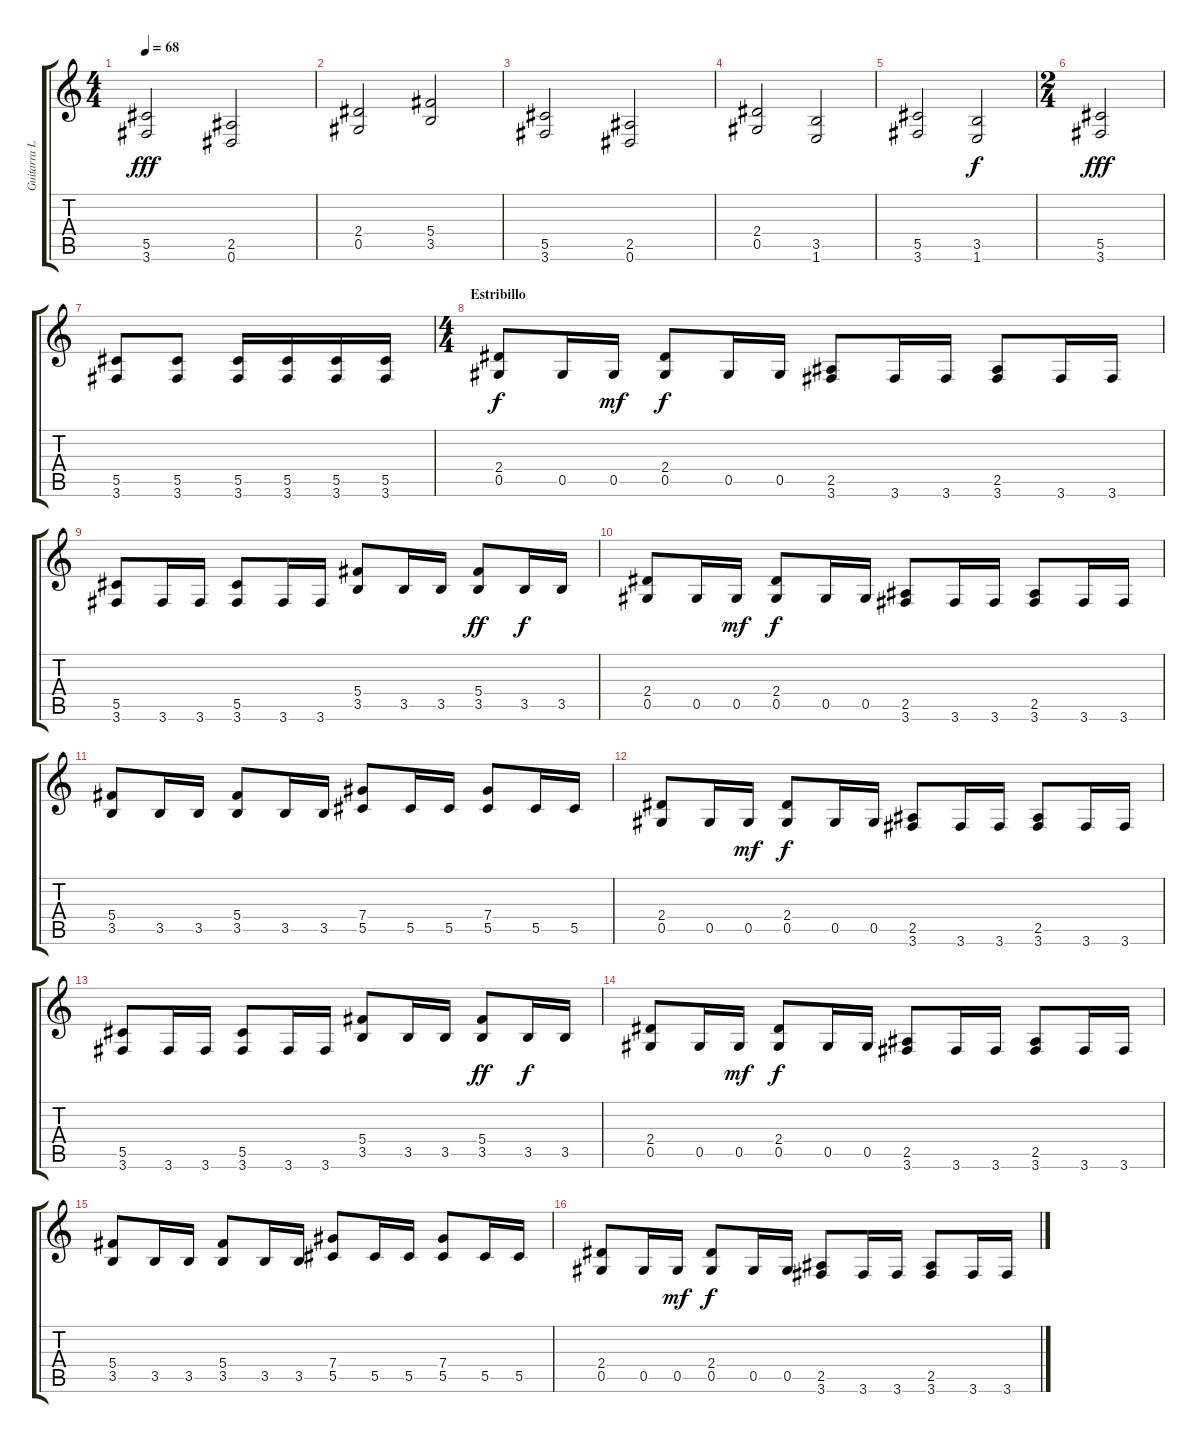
\track ("Guitarra Lider1" "Guitarra L") {instrument overdrivenguitar}
\staff {score tabs}
\tuning (Eb4 Bb3 Gb3 Db3 Ab2 Eb2) {hide}
\ts (4 4)
\tempo 68
\clef g2
\ks c
(5.5 3.6).2{dy fff} (2.5 0.6).2 |
(2.4 0.5).2 (5.4 3.5).2 |
(5.5 3.6).2 (2.5 0.6).2 |
(2.4 0.5).2 (3.5 1.6).2 |
(5.5 3.6).2 (3.5 1.6).2{dy f} |
\ts (2 4)
(5.5 3.6).2{dy fff} |
(5.5 3.6).8 (5.5 3.6).8 (5.5 3.6).16 (5.5 3.6).16 (5.5 3.6).16 (5.5 3.6).16 |
\ts (4 4)
\section ("" "Estribillo")
(2.4 0.5).8{dy f} 0.5.16 0.5.16{dy mf} (2.4 0.5).8{dy f} 0.5.16 0.5.16 (2.5 3.6).8 3.6.16 3.6.16 (2.5 3.6).8 3.6.16 3.6.16 |
(5.5 3.6).8 3.6.16 3.6.16 (5.5 3.6).8 3.6.16 3.6.16 (5.4 3.5).8 3.5.16 3.5.16 (5.4 3.5).8{dy ff} 3.5.16{dy f} 3.5.16 |
(2.4 0.5).8 0.5.16 0.5.16{dy mf} (2.4 0.5).8{dy f} 0.5.16 0.5.16 (2.5 3.6).8 3.6.16 3.6.16 (2.5 3.6).8 3.6.16 3.6.16 |
(5.4 3.5).8 3.5.16 3.5.16 (5.4 3.5).8 3.5.16 3.5.16 (7.4 5.5).8 5.5.16 5.5.16 (7.4 5.5).8 5.5.16 5.5.16 |
(2.4 0.5).8 0.5.16 0.5.16{dy mf} (2.4 0.5).8{dy f} 0.5.16 0.5.16 (2.5 3.6).8 3.6.16 3.6.16 (2.5 3.6).8 3.6.16 3.6.16 |
(5.5 3.6).8 3.6.16 3.6.16 (5.5 3.6).8 3.6.16 3.6.16 (5.4 3.5).8 3.5.16 3.5.16 (5.4 3.5).8{dy ff} 3.5.16{dy f} 3.5.16 |
(2.4 0.5).8 0.5.16 0.5.16{dy mf} (2.4 0.5).8{dy f} 0.5.16 0.5.16 (2.5 3.6).8 3.6.16 3.6.16 (2.5 3.6).8 3.6.16 3.6.16 |
(5.4 3.5).8 3.5.16 3.5.16 (5.4 3.5).8 3.5.16 3.5.16 (7.4 5.5).8 5.5.16 5.5.16 (7.4 5.5).8 5.5.16 5.5.16 |
(2.4 0.5).8 0.5.16 0.5.16{dy mf} (2.4 0.5).8{dy f} 0.5.16 0.5.16 (2.5 3.6).8 3.6.16 3.6.16 (2.5 3.6).8 3.6.16 3.6.16
